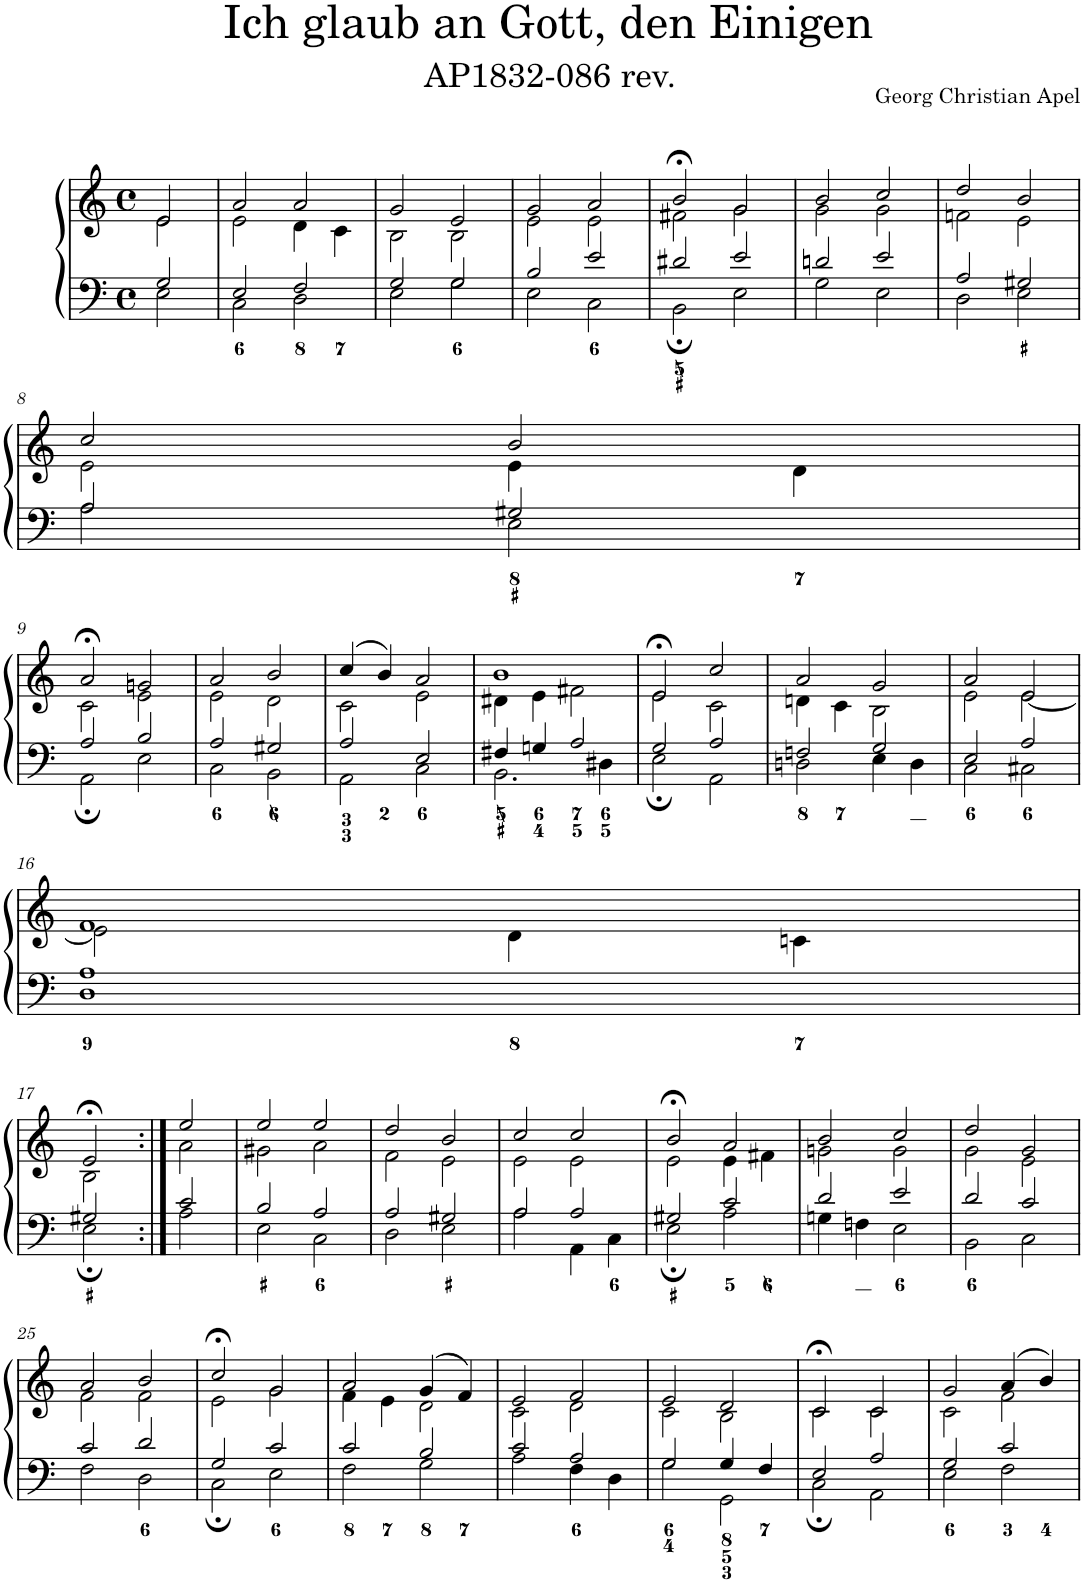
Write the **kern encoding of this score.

**kern	**kern
*part1	*part1
*staff2	*staff1
*I"Piano	*
*I'Pno.	*
*clefF4	*clefG2
*k[]	*k[]
*M4/4	*M4/4
*met(c)	*met(c)
=1	=1
*^	*^
2G/	2E\	2e/	2e\
=2	=2	=2	=2
2E/	2C\	2a/	2e\
2F/	2D\	2a/	4d\
.	.	.	4c\
=3	=3	=3	=3
2G/	2E\	2g/	2B\
2G/	2G\	2e/	2B\
=4	=4	=4	=4
2B/	2E\	2g/	2e\
2e/	2C\	2a/	2e\
=5	=5	=5	=5
2d#X/	2BB;\	2b;</	2f#X\
2e/	2E\	2g/	2g\
=6	=6	=6	=6
2dn/	2G\	2b/	2g\
2e/	2E\	2cc/	2g\
=7	=7	=7	=7
2A/	2D\	2dd/	2fn\
2G#X/	2E\	2b/	2e\
!!LO:LB:g=z	!!
=8	=8	=8	=8
2A/	2A\	2cc/	2e\
2G#X/	2E\	2b/	4e\
.	.	.	4d\
!!LO:LB:g=z	!!
=9	=9	=9	=9
2A/	2AA;\	2a;</	2c\
2B/	2E\	2gn/	2e\
=10	=10	=10	=10
2A/	2C\	2a/	2e\
2G#X/	2BB\	2b/	2d\
=11	=11	=11	=11
2A/	2AA\	(4cc/	2c\
.	.	4b/)	.
2E/	2C\	2a/	2e\
=12	=12	=12	=12
4F#X/	2.BB\	1b	4d#X\
4Gn/	.	.	4e\
2A/	.	.	2f#X\
.	4D#X\	.	.
=13	=13	=13	=13
2G/	2E;\	2e;</	2e\
2A/	2AA\	2cc/	2c\
=14	=14	=14	=14
2Fn/	2Dn\	2a/	4dn\
.	.	.	4c\
2G/	4E\	2g/	2B\
.	4D\	.	.
=15	=15	=15	=15
2E/	2C\	2a/	2e\
2A/	2C#X\	2e/	[2e\
!!LO:LB:g=z	!!
=16	=16	=16	=16
1A	1D	1f	2e\]
.	.	.	4d\
.	.	.	4cn\
!!LO:LB:g=z	!!
=17	=17	=17	=17
2G#X/	2E;\	2e;</	2B\
=18:|!	=18:|!	=18:|!	=18:|!
2c/	2A\	2ee/	2a\
=19	=19	=19	=19
2B/	2E\	2ee/	2g#X\
2A/	2C\	2ee/	2a\
=20	=20	=20	=20
2A/	2D\	2dd/	2f\
2G#X/	2E\	2b/	2e\
=21	=21	=21	=21
2A/	2A\	2cc/	2e\
2A/	4AA\	2cc/	2e\
.	4C\	.	.
=22	=22	=22	=22
2G#X/	2E;\	2b;</	2e\
2c/	2A\	2a/	4e\
.	.	.	4f#X\
=23	=23	=23	=23
2d/	4Gn\	2b/	2gn\
.	4Fn\	.	.
2e/	2E\	2cc/	2g\
=24	=24	=24	=24
2d/	2BB\	2dd/	2g\
2c/	2C\	2g/	2e\
!!LO:LB:g=z	!!
=25	=25	=25	=25
2c/	2F\	2a/	2f\
2d/	2D\	2b/	2f\
=26	=26	=26	=26
2G/	2C;\	2cc;</	2e\
2c/	2E\	2g/	2g\
=27	=27	=27	=27
2c/	2F\	2a/	4f\
.	.	.	4e\
2B/	2G\	(4g/	2d\
.	.	4f/)	.
=28	=28	=28	=28
2c/	2A\	2e/	2c\
2A/	4F\	2f/	2d\
.	4D\	.	.
=29	=29	=29	=29
2G/	2G\	2e/	2c\
4G/	2GG\	2d/	2B\
4F/	.	.	.
=30	=30	=30	=30
2E/	2C;\	2c;</	2c\
2A/	2AA\	2c/	2c\
=31	=31	=31	=31
2G/	2E\	2g/	2c\
2c/	2F\	(4a/	2f\
.	.	4b/)	.
*v	*v	*	*
*	*v	*v
=	=
*-	*-
